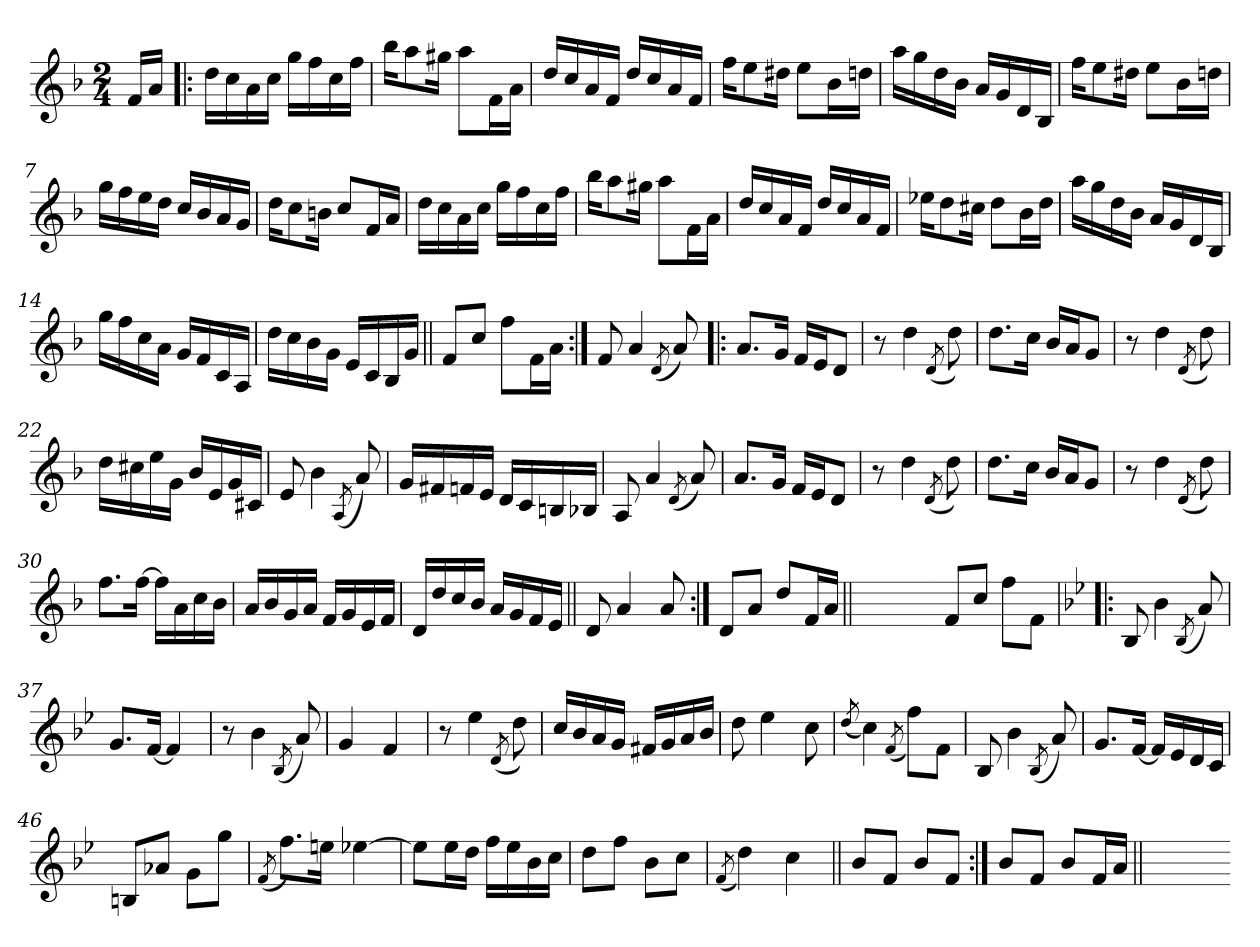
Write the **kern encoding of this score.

**kern
*part1
*staff1
*clefG2
*k[b-]
*F:
*M2/4
=
16f/LL
16a/JJ
=1!|:
16dd\LL
16cc\
16a\
16cc\JJ
16gg\LL
16ff\
16cc\
16ff\JJ
=2
16bb-\KL
8aa\
16gg#X\Jk
8aa\L
16f\L
16a\JJ
=3
16dd/LL
16cc/
16a/
16f/JJ
16dd/LL
16cc/
16a/
16f/JJ
=4
16ff\KL
8ee\
16dd#X\Jk
8ee\L
16b-\L
16ddn\JJ
!!LO:LB:g=z
=5
16aa\LL
16gg\
16dd\
16b-\JJ
16a/LL
16g/
16d/
16B-/JJ
=6
16ff\KL
8ee\
16dd#X\Jk
8ee\L
16b-\L
16ddn\JJ
=7
16gg\LL
16ff\
16ee\
16dd\JJ
16cc/LL
16b-/
16a/
16g/JJ
=8
16dd\KL
8cc\
16bn\Jk
8cc/L
16f/L
16a/JJ
=9
16dd\LL
16cc\
16a\
16cc\JJ
16gg\LL
16ff\
16cc\
16ff\JJ
!!LO:LB:g=z
=10
16bb-\KL
8aa\
16gg#X\Jk
8aa\L
16f\L
16a\JJ
=11
16dd/LL
16cc/
16a/
16f/JJ
16dd/LL
16cc/
16a/
16f/JJ
=12
16ee-X\KL
8dd\
16cc#X\Jk
8dd\L
16b-\L
16dd\JJ
=13
16aa\LL
16gg\
16dd\
16b-\JJ
16a/LL
16g/
16d/
16B-/JJ
=14
16gg\LL
16ff\
16cc\
16a\JJ
16g/LL
16f/
16c/
16A/JJ
!!LO:LB:g=z
=15
16dd\LL
16cc\
16b-\
16g\JJ
16e/LL
16c/
16B-/
16g/JJ
=16||
8f/L
8cc/J
8ff\L
16f\L
16a\JJ
=17:|!
8f/
4a/
(<8qd/
8a/)
=18!|:
8.a/L
16g/Jk
16f/LL
16e/J
8d/J
=19
8r
4dd\
(>8qd/
8dd\)
!!LO:LB:g=z
=20
8.dd\L
16cc\Jk
16b-/LL
16a/J
8g/J
=21
8r
4dd\
(>8qd/
8dd\)
=22
16dd\LL
16cc#X\
16ee\
16g\JJ
16b-/LL
16e/
16g/
16c#X/JJ
=23
8e/
4b-\
(<8qA/
8a/)
=24
16g/LL
16f#X/
16fn/
16e/JJ
16d/LL
16c/
16Bn/
16B-X/JJ
!!LO:LB:g=z
=25
8A/
4a/
(<8qd/
8a/)
=26
8.a/L
16g/Jk
16f/LL
16e/J
8d/J
=27
8r
4dd\
(>8qd/
8dd\)
=28
8.dd\L
16cc\Jk
16b-/LL
16a/J
8g/J
=29
8r
4dd\
(>8qd/
8dd\)
=30
8.ff\L
[16ff\Jk
16ff\LL]
16a\
16cc\
16b-\JJ
!!LO:LB:g=z
=31
16a/LL
16b-/
16g/
16a/JJ
16f/LL
16g/
16e/
16f/JJ
=32
16d/LL
16dd/
16cc/
16b-/JJ
16a/LL
16g/
16f/
16e/JJ
=33||
8d/
4a/
8a/
=34:|!
8d/L
8a/J
8dd/L
16f/L
16a/JJ
=34X1||
*stria0
2ryy
!!LO:LB:g=z
=35-
*stria5
8f/L
8cc/J
8ff\L
8f\J
=36!|:
*k[b-e-]
*B-:
8B-/
4b-\
(<8qB-/
8a/)
=37
8.g/L
[16f/Jk
4f/]
=38
8r
4b-\
(<8qB-/
8a/)
=39
4g/
4f/
!!LO:LB:g=z
=40
8r
4ee-\
(<8qd/
8dd\)
=41
16cc/LL
16b-/
16a/
16g/JJ
16f#X/LL
16g/
16a/
16b-/JJ
=42
8dd\
4ee-\
8cc\
=43
(<8qdd/
4cc\)
(<8qf/
8ff\L)
8f\J
=44
8B-/
4b-\
(<8qB-/
8a/)
!!LO:LB:g=z
=45
8.g/L
[16f/Jk
16f/LL]
16e-/
16d/
16c/JJ
=46
8Bn/L
8a-X/J
8g\L
8gg\J
=47
(<8qf/
8.ff\L)
16een\Jk
[4ee-X\
=48
8ee-\L]
16ee-\L
16dd\JJ
16ff\LL
16ee-\
16b-\
16cc\JJ
!!LO:LB:g=z
=49
8dd\L
8ff\J
8b-\L
8cc\J
=50
(<8qf/
4dd\)
4cc\
=51||
8b-/L
8f/J
8b-/L
8f/J
=52:|!
8b-/L
8f/J
8b-/L
16f/L
16a/JJ
=53||
*stria0
2ryy
=-
*-
